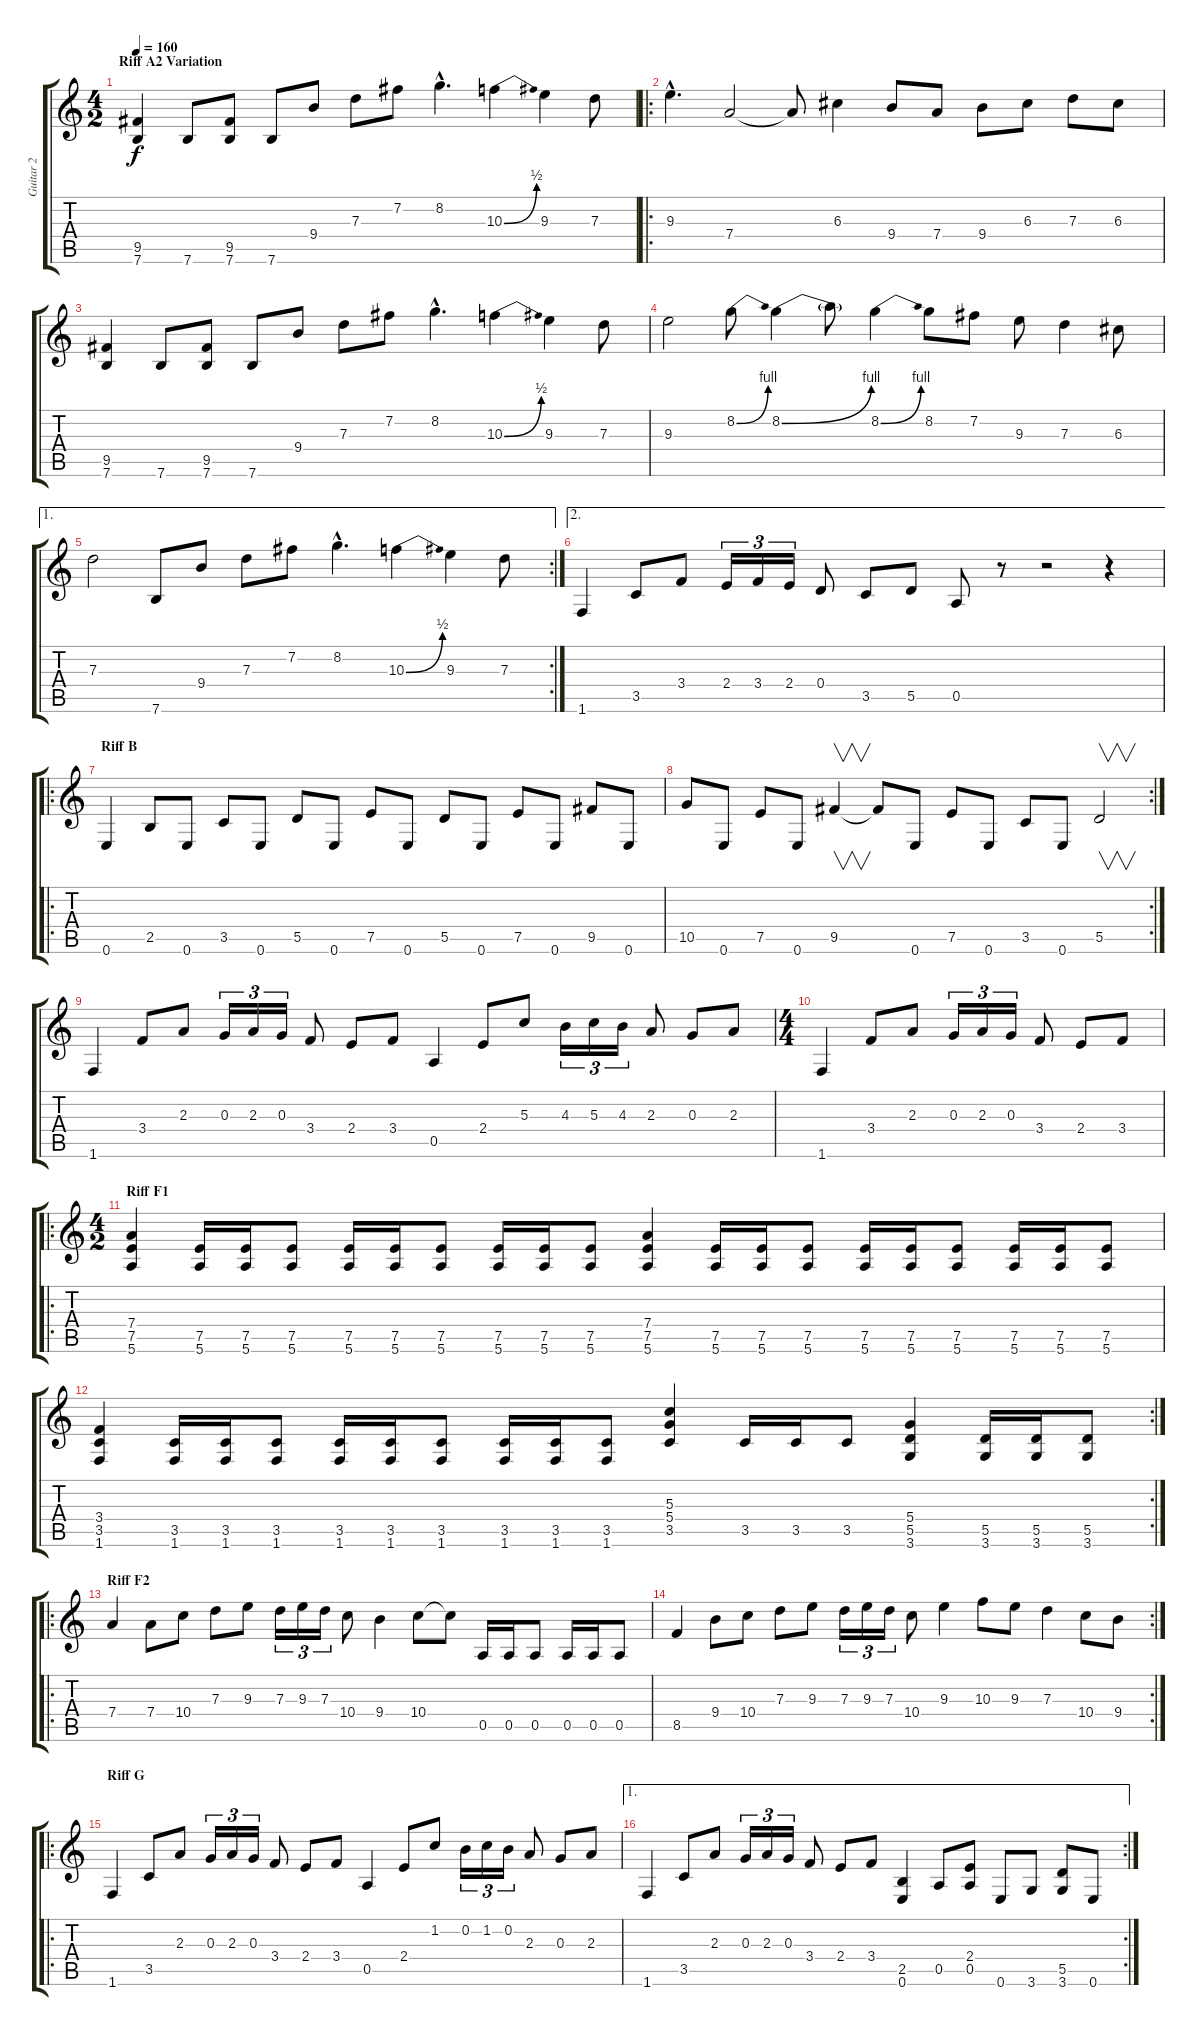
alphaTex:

\track ("Guitar 2" "Guitar 2") {instrument overdrivenguitar}
\staff {score tabs}
\tuning (E4 B3 G3 D3 A2 E2) {hide}
\ts (4 2)
\section ("" "Riff A2 Variation")
\tempo 160
\clef g2
\ks c
(9.5 7.6).4{dy f} 7.6.8 (9.5 7.6).8 7.6.8 9.4.8 7.3.8 7.2.8 8.2{hac}.4{d} 10.3{be (bend 0 0 60 2)}.4 9.3.4 7.3.8 |
\ro
9.3{hac}.4{d} 7.4.2 7.4{t}.8 6.3.4 9.4.8 7.4.8 9.4.8 6.3.8 7.3.8 6.3.8 |
(9.5 7.6).4 7.6.8 (9.5 7.6).8 7.6.8 9.4.8 7.3.8 7.2.8 8.2{hac}.4{d} 10.3{be (bend 0 0 60 2)}.4 9.3.4 7.3.8 |
9.3.2 8.2{be (bend 0 0 60 4)}.8 8.2{be (bend 0 0 60 4)}.4 8.2{t}.8 8.2{be (bend 0 0 60 4)}.4 8.2.8 7.2.8 9.3.8 7.3.4 6.3.8 |
\ae 1
\rc 2
7.3.2 7.6.8 9.4.8 7.3.8 7.2.8 8.2{hac}.4{d} 10.3{be (bend 0 0 60 2)}.4 9.3.4 7.3.8 |
\ae 2
1.6.4 3.5.8 3.4.8 2.4.16{tu (3 2)} 3.4.16{tu (3 2)} 2.4.16{tu (3 2)} 0.4.8 3.5.8 5.5.8 0.5.8 r.8 r.2 r.4 |
\ro
\section ("" "Riff B")
0.6.4 2.5.8 0.6.8 3.5.8 0.6.8 5.5.8 0.6.8 7.5.8 0.6.8 5.5.8 0.6.8 7.5.8 0.6.8 9.5.8 0.6.8 |
\rc 2
10.5.8 0.6.8 7.5.8 0.6.8 9.5.4{v} 9.5{t}.8 0.6.8 7.5.8 0.6.8 3.5.8 0.6.8 5.5.2{v} |
1.6.4 3.4.8 2.3.8 0.3.16{tu (3 2)} 2.3.16{tu (3 2)} 0.3.16{tu (3 2)} 3.4.8 2.4.8 3.4.8 0.5.4 2.4.8 5.3.8 4.3.16{tu (3 2)} 5.3.16{tu (3 2)} 4.3.16{tu (3 2)} 2.3.8 0.3.8 2.3.8 |
\ts (4 4)
1.6.4 3.4.8 2.3.8 0.3.16{tu (3 2)} 2.3.16{tu (3 2)} 0.3.16{tu (3 2)} 3.4.8 2.4.8 3.4.8 |
\ro
\ts (4 2)
\section ("" "Riff F1")
(7.4 7.5 5.6).4{volume 11} (7.5 5.6).16 (7.5 5.6).16 (7.5 5.6).8 (7.5 5.6).16 (7.5 5.6).16 (7.5 5.6).8 (7.5 5.6).16 (7.5 5.6).16 (7.5 5.6).8 (7.4 7.5 5.6).4 (7.5 5.6).16 (7.5 5.6).16 (7.5 5.6).8 (7.5 5.6).16 (7.5 5.6).16 (7.5 5.6).8 (7.5 5.6).16 (7.5 5.6).16 (7.5 5.6).8 |
\rc 2
(3.4 3.5 1.6).4 (3.5 1.6).16 (3.5 1.6).16 (3.5 1.6).8 (3.5 1.6).16 (3.5 1.6).16 (3.5 1.6).8 (3.5 1.6).16 (3.5 1.6).16 (3.5 1.6).8 (5.3 5.4 3.5).4 3.5.16 3.5.16 3.5.8 (5.4 5.5 3.6).4 (5.5 3.6).16 (5.5 3.6).16 (5.5 3.6).8 |
\ro
\section ("" "Riff F2")
7.4.4 7.4.8 10.4.8 7.3.8 9.3.8 7.3.16{tu (3 2)} 9.3.16{tu (3 2)} 7.3.16{tu (3 2)} 10.4.8 9.4.4 10.4.8 10.4{t}.8 0.5.16 0.5.16 0.5.8 0.5.16 0.5.16 0.5.8 |
\rc 2
8.5.4 9.4.8 10.4.8 7.3.8 9.3.8 7.3.16{tu (3 2)} 9.3.16{tu (3 2)} 7.3.16{tu (3 2)} 10.4.8 9.3.4 10.3.8 9.3.8 7.3.4 10.4.8 9.4.8 |
\ro
\section ("" "Riff G")
1.6.4 3.5.8 2.3.8 0.3.16{tu (3 2)} 2.3.16{tu (3 2)} 0.3.16{tu (3 2)} 3.4.8 2.4.8 3.4.8 0.5.4 2.4.8 1.2.8 0.2.16{tu (3 2)} 1.2.16{tu (3 2)} 0.2.16{tu (3 2)} 2.3.8 0.3.8 2.3.8 |
\ae 1
\rc 2
1.6.4 3.5.8 2.3.8 0.3.16{tu (3 2)} 2.3.16{tu (3 2)} 0.3.16{tu (3 2)} 3.4.8 2.4.8 3.4.8 (2.5 0.6).4 0.5.8 (2.4 0.5).8 0.6.8 3.6.8 (5.5 3.6).8 0.6.8
